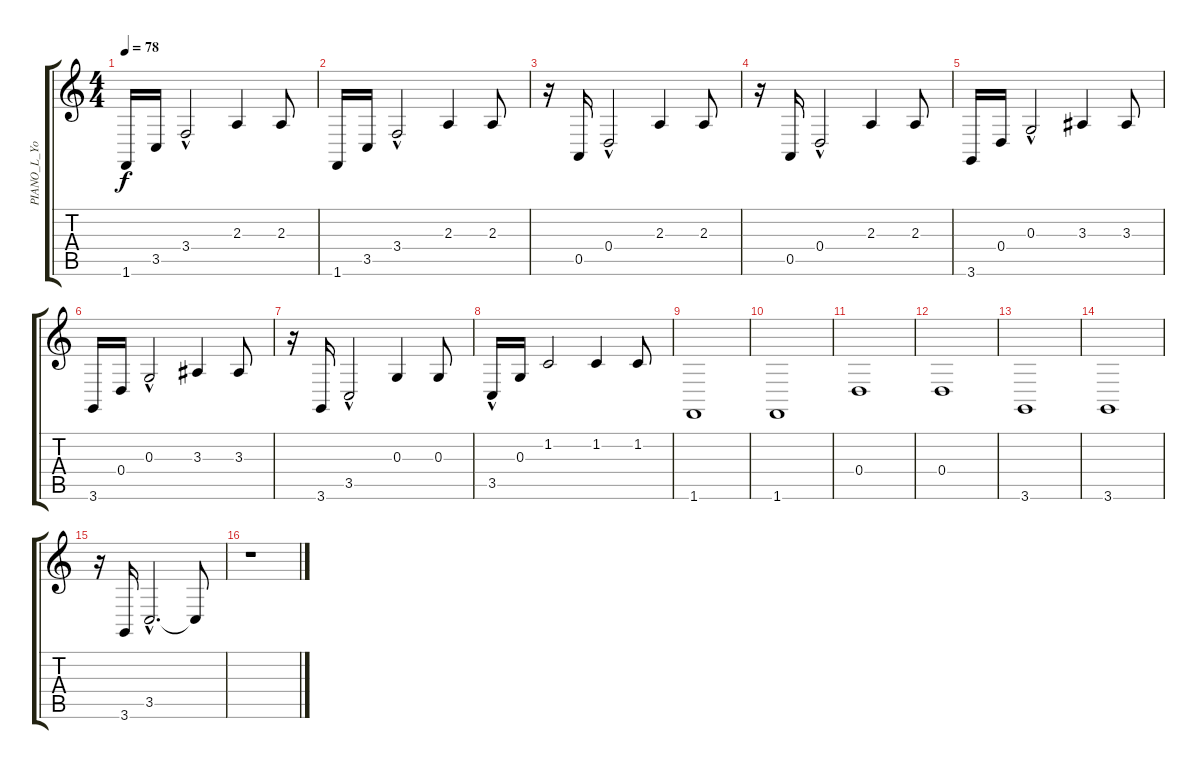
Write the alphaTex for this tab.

\track ("PIANO_L_Yoshiki" "PIANO_L_Yo") {instrument acousticgrandpiano}
\staff {score tabs}
\tuning (E4 B3 G3 D3 A2 E2) {hide}
\ts (4 4)
\tempo 78
\clef g2
\ks c
1.6.16{dy f} 3.5.16 3.4{hac}.2 2.3.4 2.3.8 |
1.6.16 3.5.16 3.4{hac}.2 2.3.4 2.3.8 |
r.16 0.5.16 0.4{hac}.2 2.3.4 2.3.8 |
r.16 0.5.16 0.4{hac}.2 2.3.4 2.3.8 |
3.6.16 0.4.16 0.3{hac}.2 3.3.4 3.3.8 |
3.6.16 0.4.16 0.3{hac}.2 3.3.4 3.3.8 |
r.16 3.6.16 3.5{hac}.2 0.3.4 0.3.8 |
3.5{hac}.16 0.3.16 1.2.2 1.2.4 1.2.8 |
1.6.1 |
1.6.1 |
0.4.1 |
0.4.1 |
3.6.1 |
3.6.1 |
r.16 3.6.16 3.5{hac}.2{d} 3.5{t}.8 |
r.1
